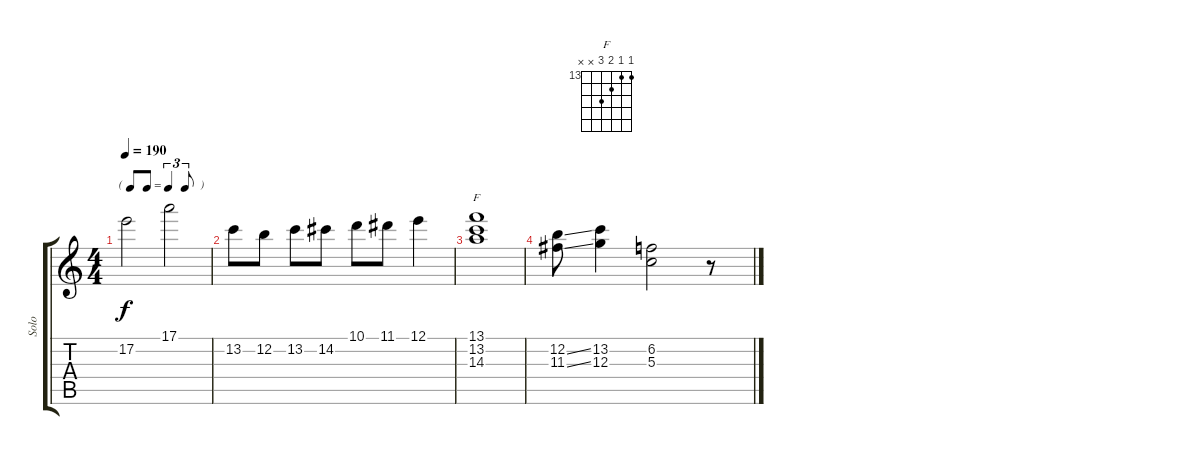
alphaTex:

\track ("Solo" "Solo") {instrument electricguitarjazz}
\staff {score tabs}
\tuning (E4 B3 G3 D3 A2 E2) {hide}
\chord ("F" 13 13 14 15 x x) {firstfret 13}
\ts (4 4)
\tf triplet8th
\tempo 190
\clef g2
\ks c
17.2.2{dy f} 17.1.2 |
13.2.8 12.2.8 13.2.8 14.2.8 10.1.8 11.1.8 12.1.4 |
(13.1 13.2 14.3).1{ch "F"} |
(12.2{ss} 11.3{ss}).8 (13.2 12.3).4 (6.2 5.3).2 r.8
